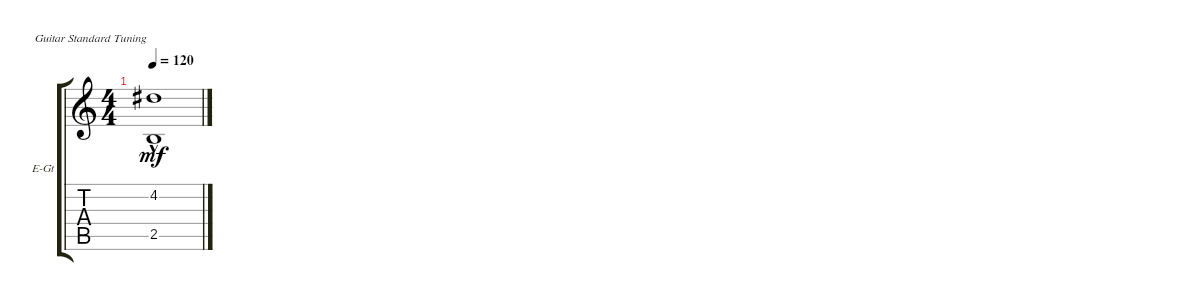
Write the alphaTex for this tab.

\defaultSystemsLayout 4
\bracketExtendMode groupsimilarinstruments
\firstSystemTrackNameOrientation horizontal
\otherSystemsTrackNameOrientation horizontal
\track ("Electric Guitar" "E-Gt") {instrument distortionguitar}
\staff {score tabs}
\tuning (E4 B3 G3 D3 A2 E2)
\ts (4 4)
\tempo 120
\clef g2
\ks c
(4.2{hac} 2.5{hac}).1{dy mf}
